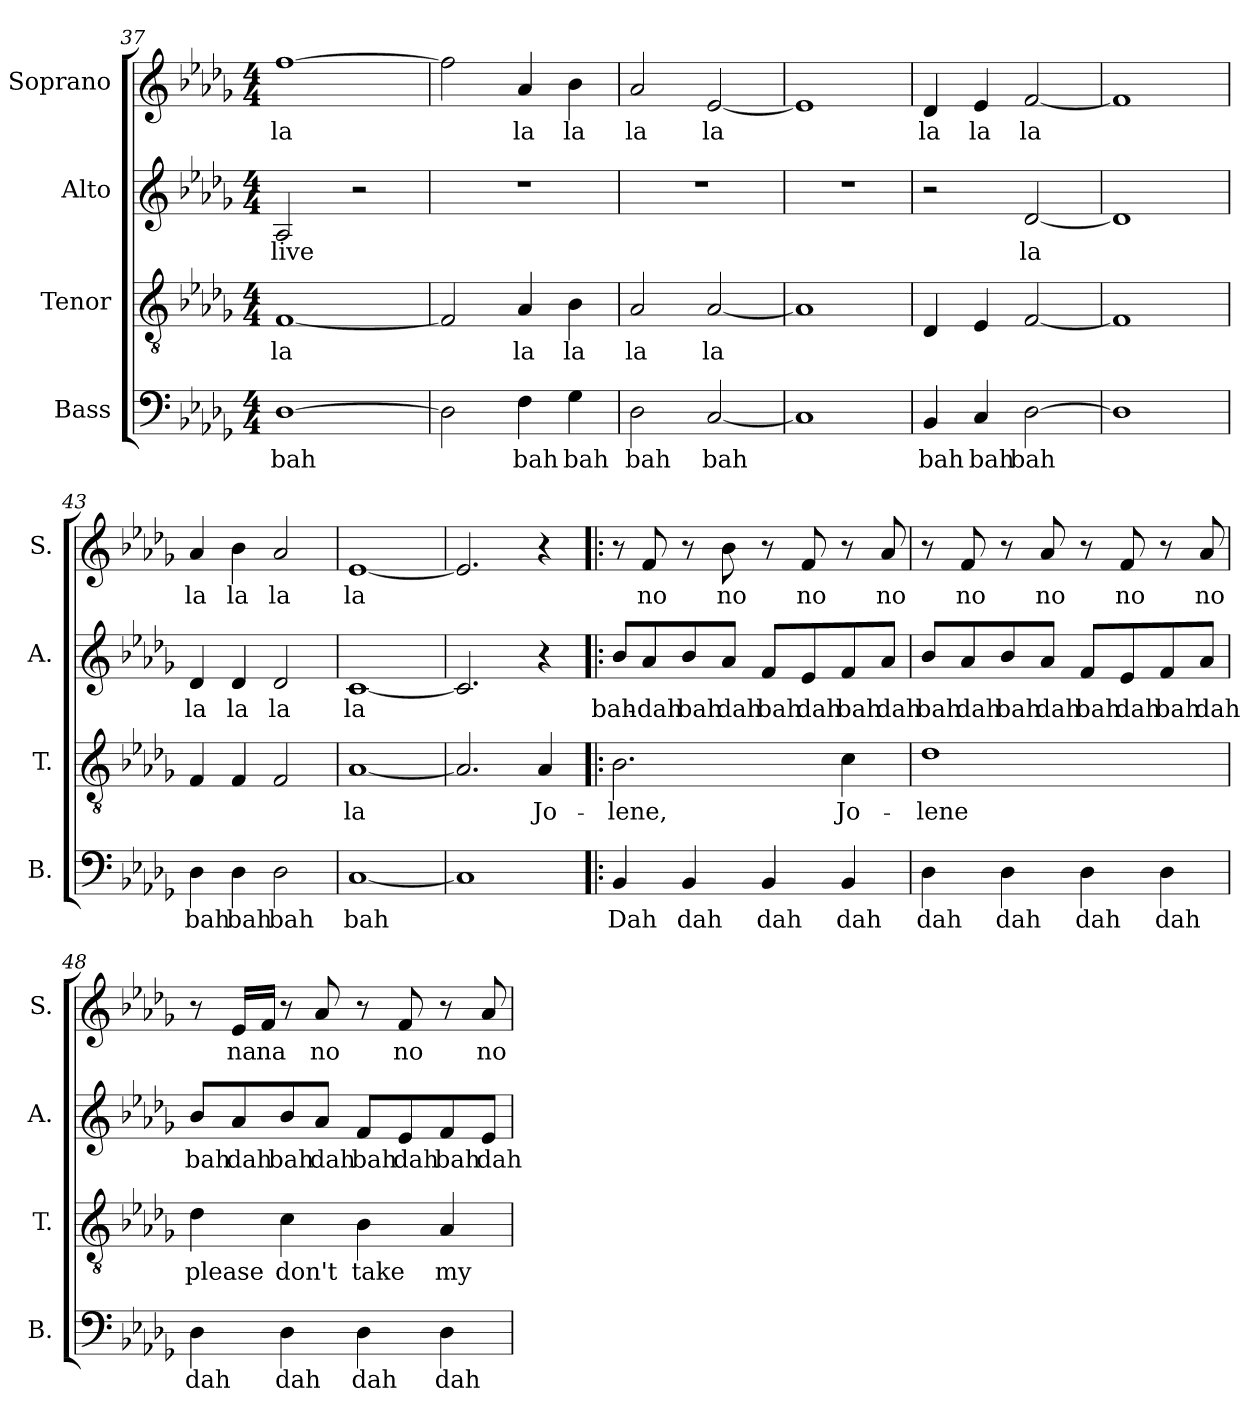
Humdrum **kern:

**kern	**text	**kern	**text	**kern	**text	**kern	**text
*part4	*part4	*part3	*part3	*part2	*part2	*part1	*part1
*staff4	*staff4	*staff3	*staff3	*staff2	*staff2	*staff1	*staff1
*I"Bass	*	*I"Tenor	*	*I"Alto	*	*I"Soprano	*
*I'B.	*	*I'T.	*	*I'A.	*	*I'S.	*
*clefF4	*	*clefGv2	*	*clefG2	*	*clefG2	*
*k[b-e-a-d-g-]	*	*k[b-e-a-d-g-]	*	*k[b-e-a-d-g-]	*	*k[b-e-a-d-g-]	*
*M4/4	*	*M4/4	*	*M4/4	*	*M4/4	*
=37	=37	=37	=37	=37	=37	=37	=37
[1D-	bah	[1F	la	2A-/	-live	[1ff	la
.	.	.	.	2r	.	.	.
=38	=38	=38	=38	=38	=38	=38	=38
2D-\]	.	2F/]	.	1r	.	2ff\]	.
4F\	bah	4A-/	la	.	.	4a-/	la
4G-\	bah	4B-\	la	.	.	4b-\	la
=39	=39	=39	=39	=39	=39	=39	=39
2D-\	bah	2A-/	la	1r	.	2a-/	la
[2C/	bah	[2A-/	la	.	.	[2e-/	la
=40	=40	=40	=40	=40	=40	=40	=40
1C]	.	1A-]	.	1r	.	1e-]	.
=41	=41	=41	=41	=41	=41	=41	=41
4BB-/	bah	4D-/	.	2r	.	4d-/	la
4C/	bah	4E-/	.	.	.	4e-/	la
[2D-\	bah	[2F/	.	[2d-/	la	[2f/	la
=42	=42	=42	=42	=42	=42	=42	=42
1D-]	.	1F]	.	1d-]	.	1f]	.
!!LO:LB:g=z
=43	=43	=43	=43	=43	=43	=43	=43
4D-\	bah	4F/	.	4d-/	la	4a-/	la
4D-\	bah	4F/	.	4d-/	la	4b-\	la
2D-\	bah	2F/	.	2d-/	la	2a-/	la
=44	=44	=44	=44	=44	=44	=44	=44
[1C	bah	[1A-	la	[1c	la	[1e-	la
=45	=45	=45	=45	=45	=45	=45	=45
1C]	.	2.A-/]	.	2.c/]	.	2.e-/]	.
.	.	4A-/	Jo-	4r	.	4r	.
=46!|:	=46!|:	=46!|:	=46!|:	=46!|:	=46!|:	=46!|:	=46!|:
4BB-/	Dah	2.B-\	-lene,	8b-/L	bah-	8r	.
.	.	.	.	8a-/	-dah	8f/	no
4BB-/	dah	.	.	8b-/	bah	8r	.
.	.	.	.	8a-/J	dah	8b-\	no
4BB-/	dah	.	.	8f/L	bah	8r	.
.	.	.	.	8e-/	dah	8f/	no
4BB-/	dah	4c\	Jo-	8f/	bah	8r	.
.	.	.	.	8a-/J	dah	8a-/	no
=47	=47	=47	=47	=47	=47	=47	=47
4D-\	dah	1d-	-lene	8b-/L	bah	8r	.
.	.	.	.	8a-/	dah	8f/	no
4D-\	dah	.	.	8b-/	bah	8r	.
.	.	.	.	8a-/J	dah	8a-/	no
4D-\	dah	.	.	8f/L	bah	8r	.
.	.	.	.	8e-/	dah	8f/	no
4D-\	dah	.	.	8f/	bah	8r	.
.	.	.	.	8a-/J	dah	8a-/	no
!!LO:LB:g=z
=48	=48	=48	=48	=48	=48	=48	=48
4D-\	dah	4d-\	please	8b-/L	bah	8r	.
.	.	.	.	8a-/	dah	16e-/LL	na
.	.	.	.	.	.	16f/JJ	na
4D-\	dah	4c\	don't	8b-/	bah	8r	.
.	.	.	.	8a-/J	dah	8a-/	no
4D-\	dah	4B-\	take	8f/L	bah	8r	.
.	.	.	.	8e-/	dah	8f/	no
4D-\	dah	4A-/	my	8f/	bah	8r	.
.	.	.	.	8e-/J	dah	8a-/	no
=	=	=	=	=	=	=	=
*-	*-	*-	*-	*-	*-	*-	*-
